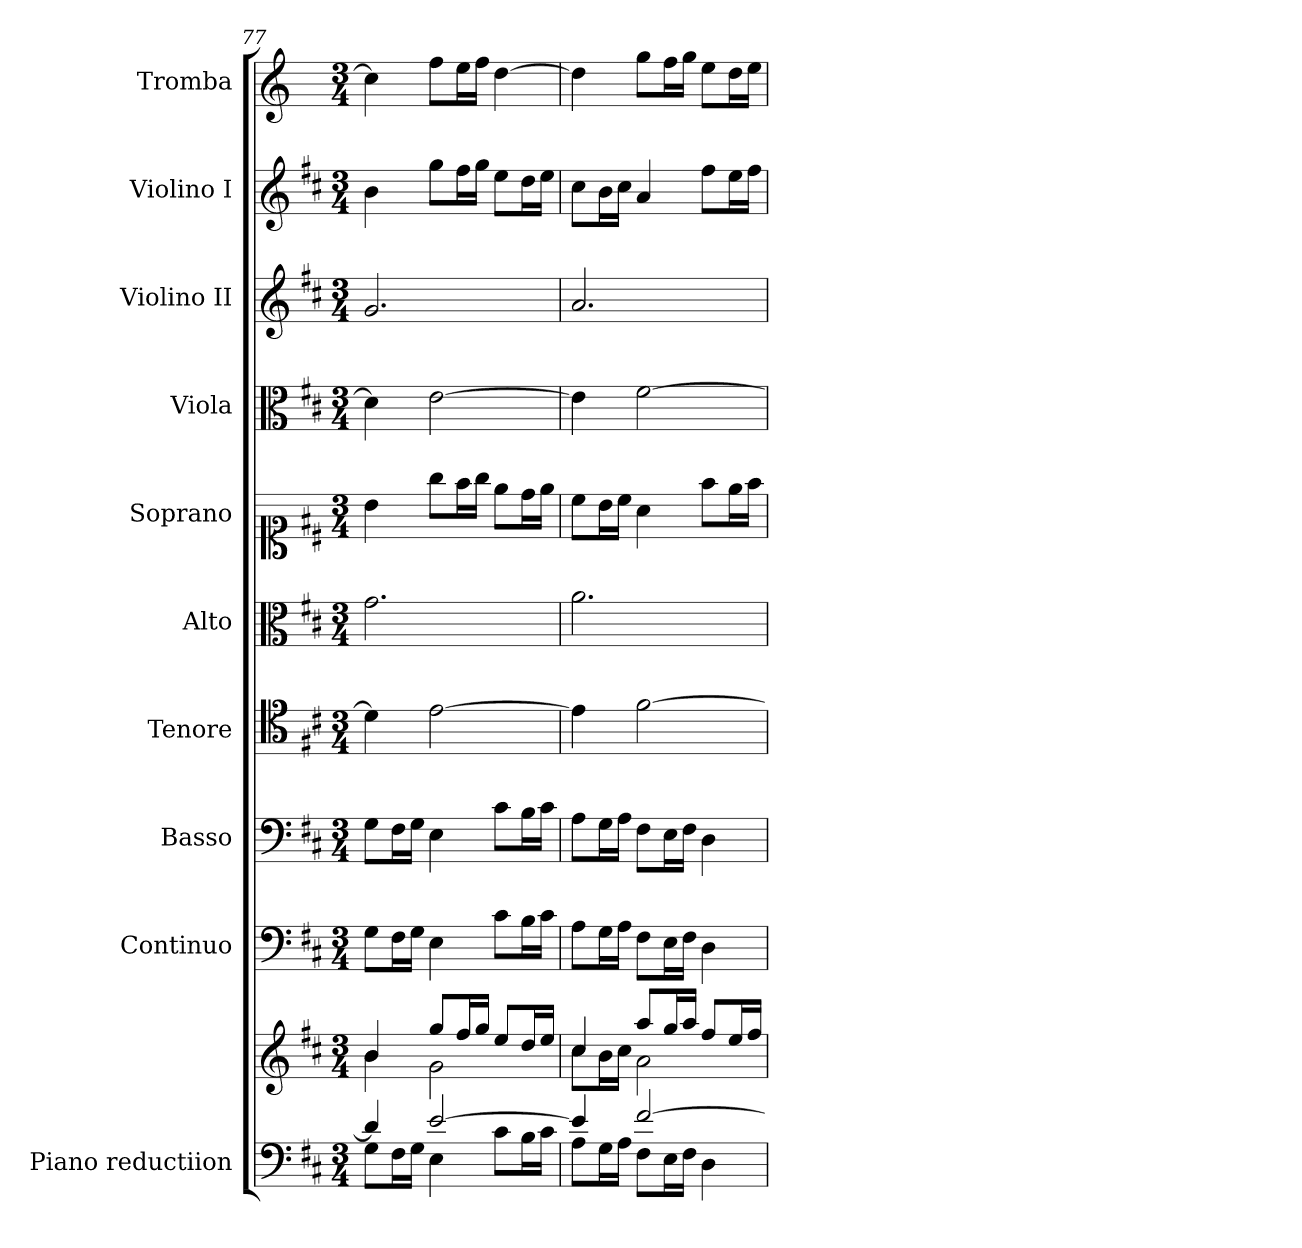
**kern	**kern	**kern	**kern	**kern	**kern	**kern	**kern	**kern	**kern	**kern
*part10	*part10	*part9	*part8	*part7	*part6	*part5	*part4	*part3	*part2	*part1
*staff11	*staff10	*staff9	*staff8	*staff7	*staff6	*staff5	*staff4	*staff3	*staff2	*staff1
*I"Piano reductiion	*	*I"Continuo	*I"Basso	*I"Tenore	*I"Alto	*I"Soprano	*I"Viola	*I"Violino II	*I"Violino I	*I"Tromba
*I'Pno	*	*	*	*	*	*	*I'Vla	*I'Vln	*I'Vln	*
!!LO:PB:g=z
*clefF4	*clefG2	*clefF4	*clefF4	*clefC4	*clefC3	*clefC1	*clefC3	*clefG2	*clefG2	*clefG2
*	*	*	*	*	*	*	*	*	*	*ITrd-1c-2
*k[f#c#]	*k[f#c#]	*k[f#c#]	*k[f#c#]	*k[f#c#]	*k[f#c#]	*k[f#c#]	*k[f#c#]	*k[f#c#]	*k[f#c#]	*k[f#c#]
*M3/4	*M3/4	*M3/4	*M3/4	*M3/4	*M3/4	*M3/4	*M3/4	*M3/4	*M3/4	*M3/4
=77	=77	=77	=77	=77	=77	=77	=77	=77	=77	=77
*^	*^	*	*	*	*	*	*	*	*	*
4d/]	8G\L	4b/	4b\	8G\L	8G\L	4d\]	2.g\	4b\	4d\]	2.g/	4b\	4dd\]
.	16F#\L	.	.	16F#\L	16F#\L	.	.	.	.	.	.	.
.	16G\JJ	.	.	16G\JJ	16G\JJ	.	.	.	.	.	.	.
[2e/	4E\	8gg/L	2g\	4E\	4E\	[2e\	.	8gg\L	[2e\	.	8gg\L	8gg\L
.	.	16ff#/L	.	.	.	.	.	16ff#\L	.	.	16ff#\L	16ff#\L
.	.	16gg/JJ	.	.	.	.	.	16gg\JJ	.	.	16gg\JJ	16gg\JJ
.	8c#\L	8ee/L	.	8c#\L	8c#\L	.	.	8ee\L	.	.	8ee\L	[4ee\
.	16B\L	16dd/L	.	16B\L	16B\L	.	.	16dd\L	.	.	16dd\L	.
.	16c#\JJ	16ee/JJ	.	16c#\JJ	16c#\JJ	.	.	16ee\JJ	.	.	16ee\JJ	.
=78	=78	=78	=78	=78	=78	=78	=78	=78	=78	=78	=78	=78
4e/]	8A\L	4cc#/	8cc#\L	8A\L	8A\L	4e\]	2.a\	8cc#\L	4e\]	2.a/	8cc#\L	4ee\]
.	16G\L	.	16b\L	16G\L	16G\L	.	.	16b\L	.	.	16b\L	.
.	16A\JJ	.	16cc#\JJ	16A\JJ	16A\JJ	.	.	16cc#\JJ	.	.	16cc#\JJ	.
[2f#/	8F#\L	8aa/L	2a\	8F#\L	8F#\L	[2f#\	.	4a\	[2f#\	.	4a/	8aa\L
.	16E\L	16gg/L	.	16E\L	16E\L	.	.	.	.	.	.	16gg\L
.	16F#\JJ	16aa/JJ	.	16F#\JJ	16F#\JJ	.	.	.	.	.	.	16aa\JJ
.	4D\	8ff#/L	.	4D\	4D\	.	.	8ff#\L	.	.	8ff#\L	8ff#\L
.	.	16ee/L	.	.	.	.	.	16ee\L	.	.	16ee\L	16ee\L
.	.	16ff#/JJ	.	.	.	.	.	16ff#\JJ	.	.	16ff#\JJ	16ff#\JJ
*v	*v	*	*	*	*	*	*	*	*	*	*	*
*	*v	*v	*	*	*	*	*	*	*	*	*
=	=	=	=	=	=	=	=	=	=	=
*-	*-	*-	*-	*-	*-	*-	*-	*-	*-	*-
